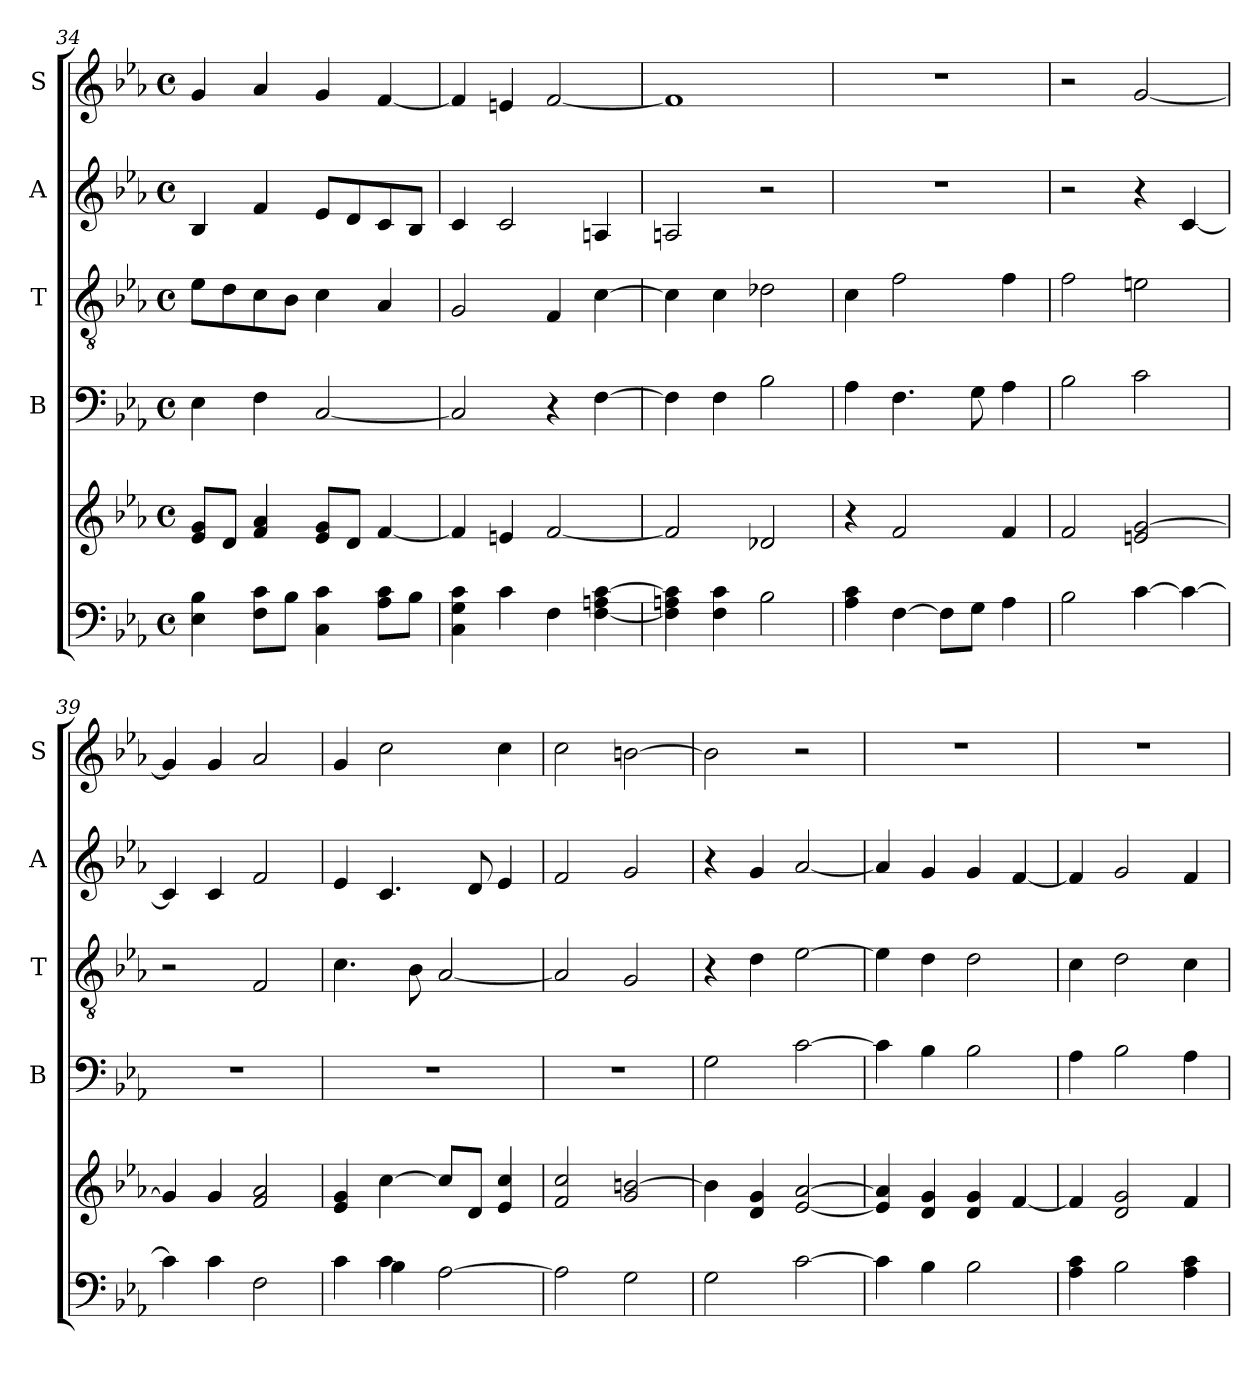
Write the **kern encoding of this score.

**kern	**kern	**kern	**kern	**kern	**kern
*part5	*part5	*part4	*part3	*part2	*part1
*staff6	*staff5	*staff4	*staff3	*staff2	*staff1
*	*	*I"B	*I"T	*I"A	*I"S
*	*	*I'B	*I'T	*I'A	*I'S
*clefF4	*clefG2	*clefF4	*clefGv2	*clefG2	*clefG2
*k[b-e-a-]	*k[b-e-a-]	*k[b-e-a-]	*k[b-e-a-]	*k[b-e-a-]	*k[b-e-a-]
*E-:	*E-:	*E-:	*E-:	*E-:	*E-:
*M4/4	*M4/4	*M4/4	*M4/4	*M4/4	*M4/4
*met(c)	*met(c)	*met(c)	*met(c)	*met(c)	*met(c)
=34	=34	=34	=34	=34	=34
4E-\ 4B-\	8e-/ 8g/L	4E-\	8e-\L	4B-/	4g/
.	8d/J	.	8d\	.	.
8F\ 8c\L	4f/ 4a-/	4F\	8c\	4f/	4a-/
8B-\J	.	.	8B-\J	.	.
4C\ 4c\	8e-/ 8g/L	[<2C/	4c\	8e-/L	4g/
.	8d/J	.	.	8d/	.
8A-\ 8c\L	[<4f/	.	4A-/	8c/	[<4f/
8B-\J	.	.	.	8B-/J	.
=35	=35	=35	=35	=35	=35
4C\ 4G\ 4c\	4f/]	2C/]	2G/	4c/	4f/]
4c\	4en/	.	.	2c/	4en/
4F\	[<2f/	4r	4F/	.	[<2f/
[<4F\ 4An\ [>4c\	.	[>4F\	[>4c\	4An/	.
=36	=36	=36	=36	=36	=36
4F\] 4An\ 4c\]	2f/]	4F\]	4c\]	2An/	1f]
4F\ 4c\	.	4F\	4c\	.	.
2B-\	2d-X/	2B-\	2d-X\	2r	.
!!LO:LB:g=z
=37	=37	=37	=37	=37	=37
4A-\ 4c\	4r	4A-\	4c\	1r	1r
[>4F\	2f/	4.F\	2f\	.	.
8F\L]	.	.	.	.	.
8G\J	.	8G\	.	.	.
4A-\	4f/	4A-\	4f\	.	.
=38	=38	=38	=38	=38	=38
2B-\	2f/	2B-\	2f\	2r	2r
[>4c\	2en/ [<2g/	2c\	2en\	4r	[<2g/
4c\_	.	.	.	[<4c/	.
=39	=39	=39	=39	=39	=39
4c\]	4g/]	1r	2r	4c/]	4g/]
4c\	4g/	.	.	4c/	4g/
2F\	2f/ 2a-/	.	2F/	2f/	2a-/
=40	=40	=40	=40	=40	=40
*^	*	*	*	*	*
4c\	4ryy	4e-/ 4g/	1r	4.c\	4e-/	4g/
4c\	4B-\	[>4cc\	.	.	4.c/	2cc\
.	.	.	.	8B-\	.	.
[>2A-\	2ryy	8cc/L]	.	[<2A-/	.	.
.	.	8d/J	.	.	8d/	.
.	.	4e-/ 4cc/	.	.	4e-/	4cc\
*v	*v	*	*	*	*	*
=41	=41	=41	=41	=41	=41
2A-\]	2f/ 2cc/	1r	2A-/]	2f/	2cc\
2G\	2g/ [>2bn/	.	2G/	2g/	[>2bn\
=42	=42	=42	=42	=42	=42
2G\	4b\]	2G\	4r	4r	2b\]
.	4d/ 4g/	.	4d\	4g/	.
[>2c\	[<2e-/ [>2a-/	[>2c\	[>2e-\	[<2a-/	2r
=43	=43	=43	=43	=43	=43
4c\]	4e-/] 4a-/]	4c\]	4e-\]	4a-/]	1r
4B-\	4d/ 4g/	4B-\	4d\	4g/	.
2B-\	4d/ 4g/	2B-\	2d\	4g/	.
.	[<4f/	.	.	[<4f/	.
=44	=44	=44	=44	=44	=44
4A-\ 4c\	4f/]	4A-\	4c\	4f/]	1r
2B-\	2d/ 2g/	2B-\	2d\	2g/	.
4A-\ 4c\	4f/	4A-\	4c\	4f/	.
=	=	=	=	=	=
*-	*-	*-	*-	*-	*-
